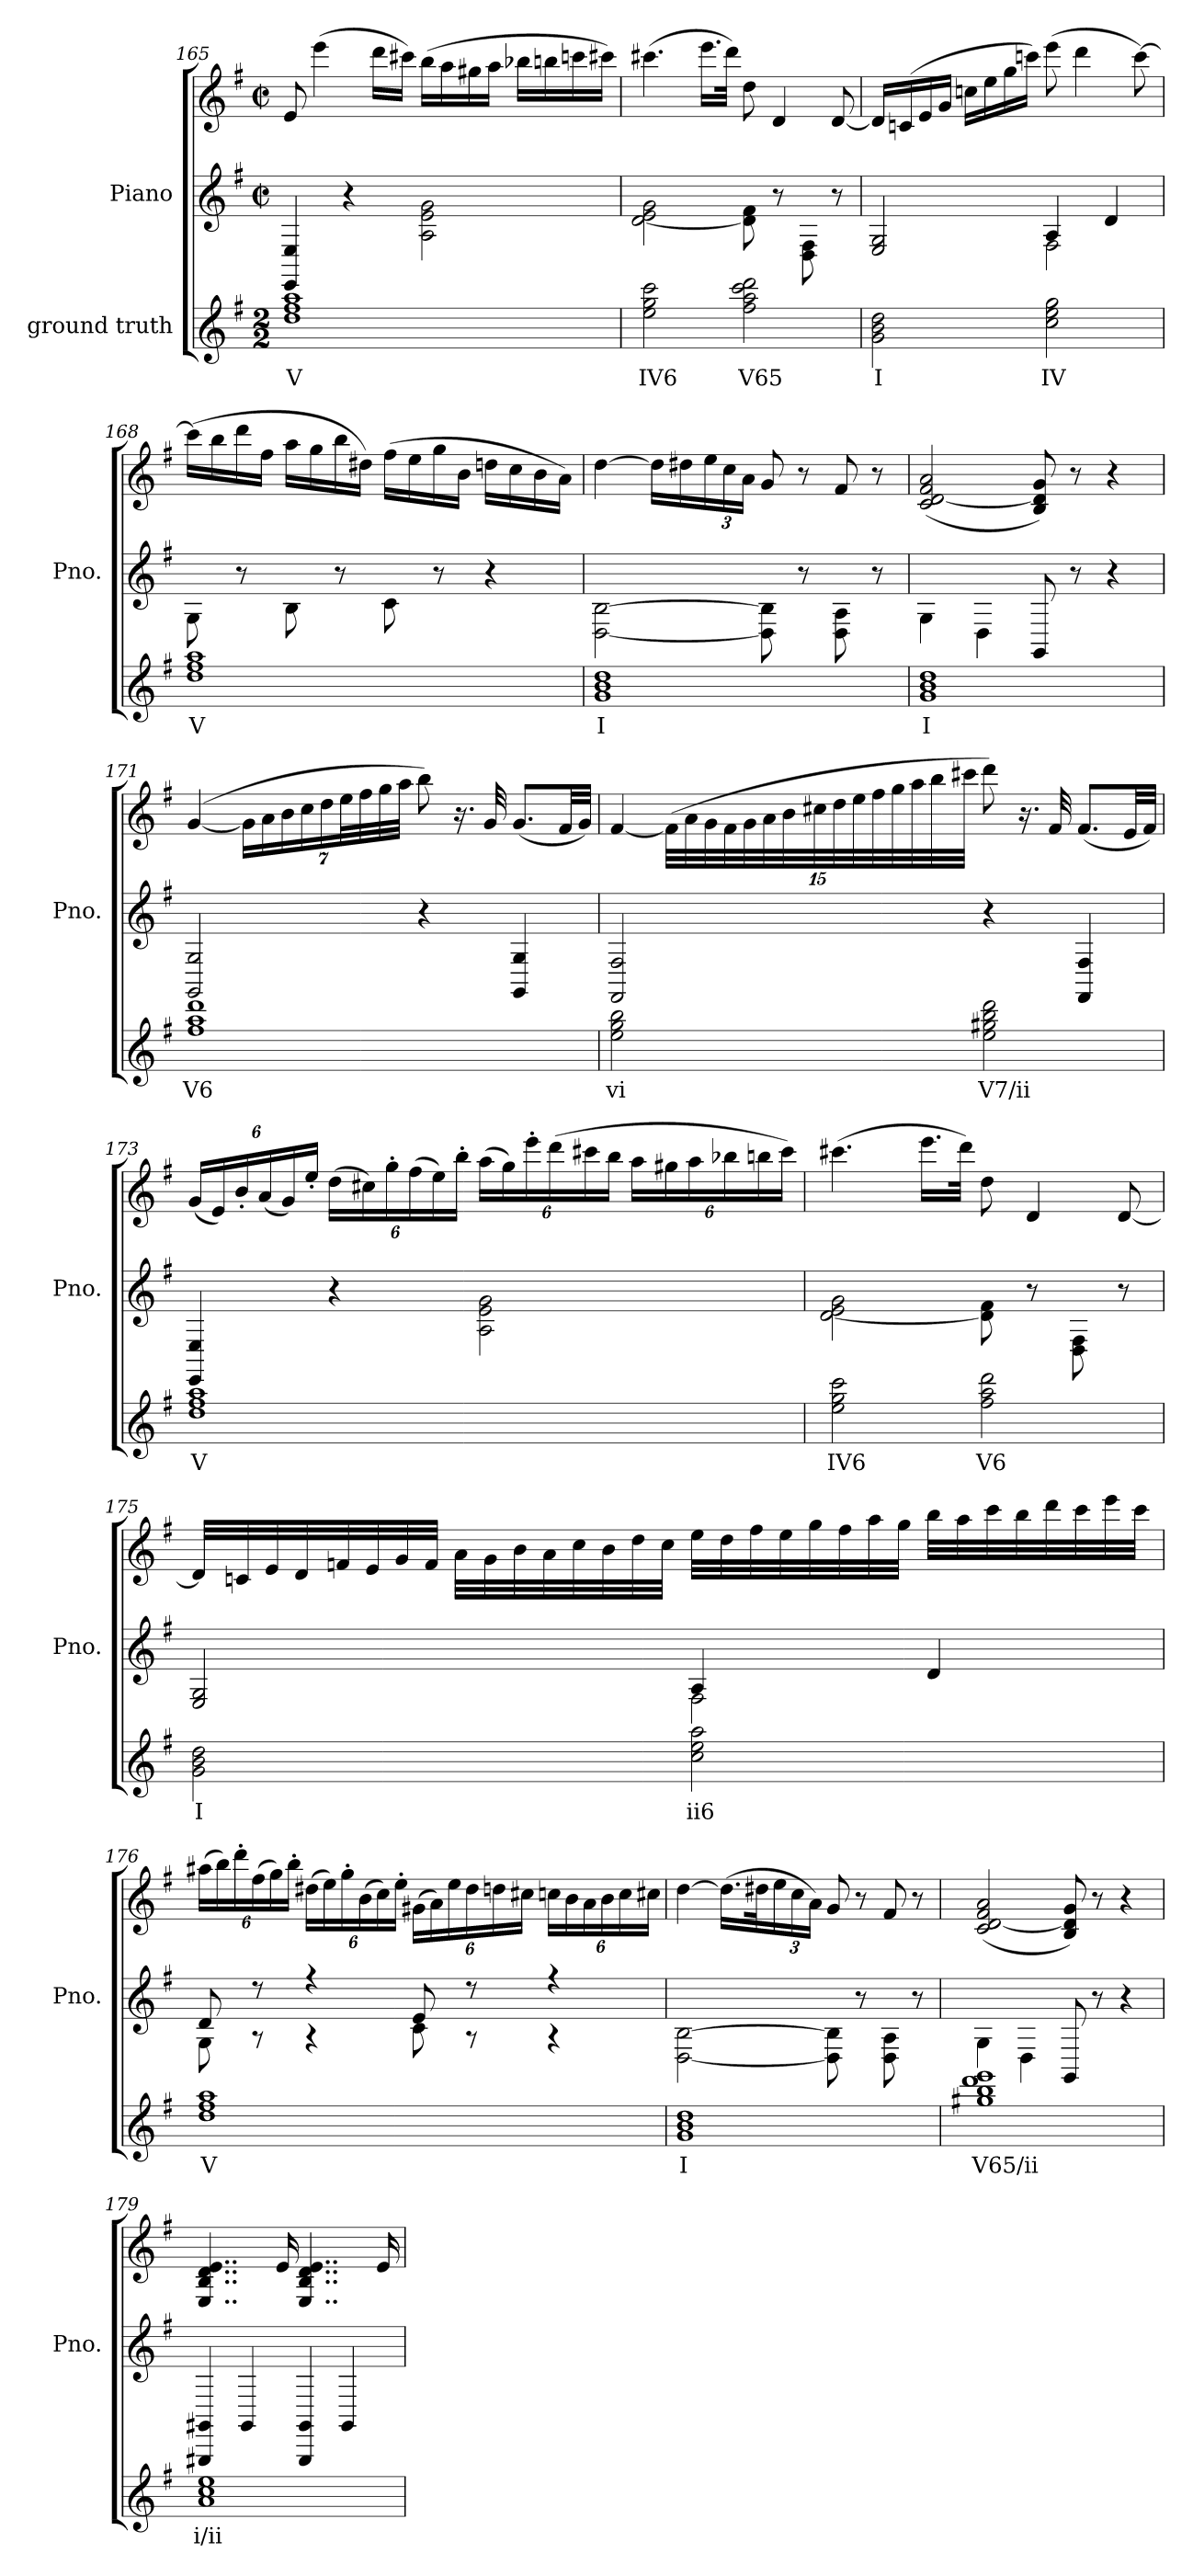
**kern	**text	**kern	**kern
*part2	*part2	*part1	*part1
*staff3	*staff3	*staff2	*staff1
*I"ground truth	*	*I"Piano	*
*	*	*I'Pno.	*
*	*	*clefG2	*clefG2
*k[f#]	*	*k[f#]	*k[f#]
*G:	*	*G:	*G:
*M2/2	*	*M2/2	*M2/2
*	*	*met(c|)	*met(c|)
=165	=165	=165	=165
1dd 1ff# 1aa	V	4EE/ 4E/	8e/
.	.	.	(>4eee\
.	.	4r	.
.	.	.	16ddd\LL
.	.	.	16ccc#X\JJ)
.	.	2A\ 2e\ 2g\	(>16bb\LL
.	.	.	16aa\
.	.	.	16gg#X\
.	.	.	16aa\JJ
.	.	.	16bb-X\LL
.	.	.	16bbn\
.	.	.	16cccn\
.	.	.	16ccc#X\JJ)
=166	=166	=166	=166
2ee 2gg 2ccc	IV6	[2d\ 2e\ 2g\	(>4.ccc#X\
.	.	.	16.eee\LL
.	.	.	32ddd\JJk)
2ff# 2aa 2ccc 2ddd	V65	8d\] 8f#\	8dd\
.	.	8r	4d/
.	.	8D\ 8F#\	.
.	.	8r	[8d/
!!LO:LB:g=z
=167	=167	=167	=167
*	*	*^	*
2g 2b 2dd	I	2E/ 2G/	2ryy	16d/LL]
.	.	.	.	(>16cn/
.	.	.	.	16e/
.	.	.	.	16g/JJ
.	.	.	.	16ccn\LL
.	.	.	.	16ee\
.	.	.	.	16gg\
.	.	.	.	16cccn\JJ)
2cc 2ee 2gg	IV	4A/	2F#\	(>8eee\
.	.	.	.	4ddd\
.	.	4d/	.	.
.	.	.	.	[8ccc\)
*	*	*v	*v	*
=168	=168	=168	=168
1dd 1ff# 1aa	V	8G\	(>16ccc\LL]
.	.	.	16bb\
.	.	8r	16ddd\
.	.	.	16ff#\JJ
.	.	8B\	16aa\LL
.	.	.	16gg\
.	.	8r	16bb\
.	.	.	16dd#X\JJ)
.	.	8c\	(>16ff#\LL
.	.	.	16ee\
.	.	8r	16gg\
.	.	.	16b\JJ
.	.	4r	16ddn\LL
.	.	.	16cc\
.	.	.	16b\
.	.	.	16a\JJ)
=169	=169	=169	=169
1g 1b 1dd	I	[2D\ [2B\	[4dd\
.	.	.	16dd\LL]
.	.	.	16dd#X\
*	*	*	*Xbrackettup
.	.	.	24ee\
.	.	.	24cc\
.	.	.	24a\JJ
.	.	8D\] 8B\]	8g/
.	.	8r	8r
.	.	8D\ 8A\	8f#/
.	.	8r	8r
!!LO:LB:g=z
=170	=170	=170	=170
1g 1b 1dd	I	4G\	(>2c/ [2d/ 2f#/ 2a/
.	.	4D\	.
.	.	8GG/	8B/ 8d/] 8g/)
.	.	8r	8r
.	.	4r	4r
=171	=171	=171	=171
1ff# 1aa 1ddd	V6	2GG/ 2G/	(>[4g/
.	.	.	28g\LL]
.	.	.	28a\
.	.	.	28b\
.	.	.	28cc\
.	.	.	28dd\
.	.	.	56ee\L
.	.	.	56ff#\
.	.	.	56gg\
.	.	.	56aa\JJJ
.	.	4r	8bb\)
.	.	.	16.r
.	.	.	32g/
.	.	4GG/ 4G/	(<8.g/L
.	.	.	32f#/LL
.	.	.	32g/JJJ)
!!LO:LB:g=z
=172	=172	=172	=172
2ee 2gg 2bb	vi	2FF#/ 2F#/	[4f#/
.	.	.	(>60f#\LLL]
.	.	.	60a\
.	.	.	60g\
.	.	.	60f#\
.	.	.	60g\
.	.	.	60a\
.	.	.	60b\
.	.	.	60cc#X\
.	.	.	60dd\
.	.	.	60ee\
.	.	.	60ff#\
.	.	.	60gg\
.	.	.	60aa\
.	.	.	60bb\
.	.	.	60ccc#X\JJJ
2ee 2gg#X 2bb 2ddd	V7/ii	4r	8ddd\)
.	.	.	16.r
.	.	.	32f#/
.	.	4FF#/ 4F#/	(<8.f#/L
.	.	.	32e/LL
.	.	.	32f#/JJJ)
!!LO:PB:g=z
=173	=173	=173	=173
1dd 1ff# 1aa	V	4EE/ 4E/	(<24g/LL
.	.	.	24e/)
.	.	.	24b'/
.	.	.	(<24a/
.	.	.	24g/)
.	.	.	24ee'/JJ
.	.	4r	(>24dd\LL
.	.	.	24cc#X\)
.	.	.	24gg'\
.	.	.	(>24ff#\
.	.	.	24ee\)
.	.	.	24bb'\JJ
.	.	2A\ 2e\ 2g\	(>24aa\LL
.	.	.	24gg\)
.	.	.	24eee'\
.	.	.	(>24ddd\
.	.	.	24ccc#X\
.	.	.	24bb\JJ
.	.	.	24aa\LL
.	.	.	24gg#X\
.	.	.	24aa\
.	.	.	24bb-X\
.	.	.	24bbn\
.	.	.	24ccc#\JJ)
=174	=174	=174	=174
2ee 2gg 2ccc	IV6	[2d\ 2e\ 2g\	(>4.ccc#X\
.	.	.	16.eee\LL
.	.	.	32ddd\JJk)
2ff# 2aa 2ddd	V6	8d\] 8f#\	8dd\
.	.	8r	4d/
.	.	8D\ 8F#\	.
.	.	8r	[8d/
!!LO:LB:g=z
=175	=175	=175	=175
*	*	*^	*
2g 2b 2dd	I	2E/ 2G/	2ryy	32d/LLL]
.	.	.	.	32cn/
.	.	.	.	32e/
.	.	.	.	32d/
.	.	.	.	32fn/
.	.	.	.	32e/
.	.	.	.	32g/
.	.	.	.	32f/JJJ
.	.	.	.	32a\LLL
.	.	.	.	32g\
.	.	.	.	32b\
.	.	.	.	32a\
.	.	.	.	32cc\
.	.	.	.	32b\
.	.	.	.	32dd\
.	.	.	.	32cc\JJJ
2cc 2ee 2aa	ii6	4A/	2F#\	32ee\LLL
.	.	.	.	32dd\
.	.	.	.	32ff#\
.	.	.	.	32ee\
.	.	.	.	32gg\
.	.	.	.	32ff#\
.	.	.	.	32aa\
.	.	.	.	32gg\JJJ
.	.	4d/	.	32bb\LLL
.	.	.	.	32aa\
.	.	.	.	32ccc\
.	.	.	.	32bb\
.	.	.	.	32ddd\
.	.	.	.	32ccc\
.	.	.	.	32eee\
.	.	.	.	32ccc\JJJ
!!LO:LB:g=z
=176	=176	=176	=176	=176
1dd 1ff# 1aa	V	8d/	8G\	(>24aa#X\LL
.	.	.	.	24bb\)
.	.	.	.	24ddd'\
.	.	8r	8r	(>24ff#\
.	.	.	.	24gg\)
.	.	.	.	24bb'\JJ
.	.	4r	4r	(>24dd#X\LL
.	.	.	.	24ee\)
.	.	.	.	24gg'\
.	.	.	.	(>24b\
.	.	.	.	24cc\)
.	.	.	.	24ee'\JJ
.	.	8e/	8c\	(>24g#X\LL
.	.	.	.	24a\)
.	.	.	.	24ee\
.	.	8r	8r	24dd#\
.	.	.	.	24ddn\
.	.	.	.	24cc#X\JJ
.	.	4r	4r	24ccn\LL
.	.	.	.	24b\
.	.	.	.	24a\
.	.	.	.	24b\
.	.	.	.	24cc\
.	.	.	.	24cc#X\JJ
*	*	*v	*v	*
=177	=177	=177	=177
1g 1b 1dd	I	[2D\ [2B\	[4dd\
.	.	.	(>16.dd\LL]
.	.	.	32dd#X\K
.	.	.	24ee\
.	.	.	24cc\
.	.	.	24a\JJ)
.	.	8D\] 8B\]	8g/
.	.	8r	8r
.	.	8D\ 8A\	8f#/
.	.	8r	8r
!!LO:LB:g=z
=178	=178	=178	=178
1gg#X 1bb 1ddd 1eee	V65/ii	4G\	(>2c/ [2d/ 2f#/ 2a/
.	.	4D\	.
.	.	8GG/	8B/ 8d/] 8g/)
.	.	8r	8r
.	.	4r	4r
=179	=179	=179	=179
1a 1cc 1ee	i/ii	4GGG#X/ 4GG#X/	4..E/ 4..B/ 4..d/ 4..e/
.	.	4GG#/	.
.	.	.	16e/
.	.	4GGG#/ 4GG#/	4..E/ 4..B/ 4..d/ 4..e/
.	.	4GG#/	.
.	.	.	16e/
=	=	=	=
*-	*-	*-	*-
